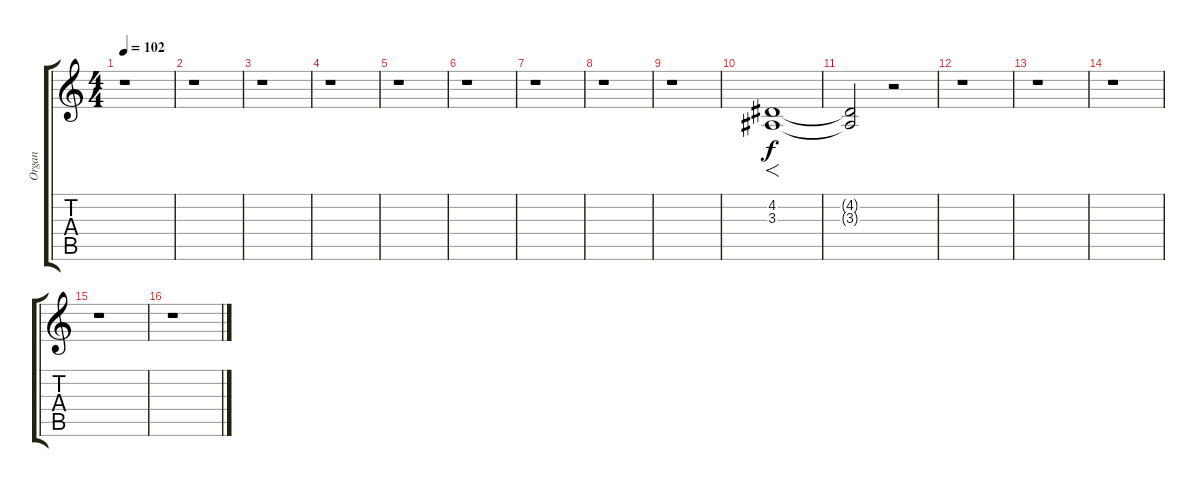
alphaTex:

\track ("Organ" "Organ") {instrument drawbarorgan}
\staff {score tabs}
\tuning (E4 B3 G3 D3 A2 E2) {hide}
\ts (4 4)
\tempo 102
\clef g2
\ks c
r.1{dy f instrument drawbarorgan} |
r.1 |
r.1 |
r.1 |
r.1 |
r.1 |
r.1 |
r.1 |
r.1 |
(4.2 3.3).1{f} |
(4.2{t} 3.3{t}).2 r.2 |
r.1 |
r.1 |
r.1 |
r.1 |
r.1
